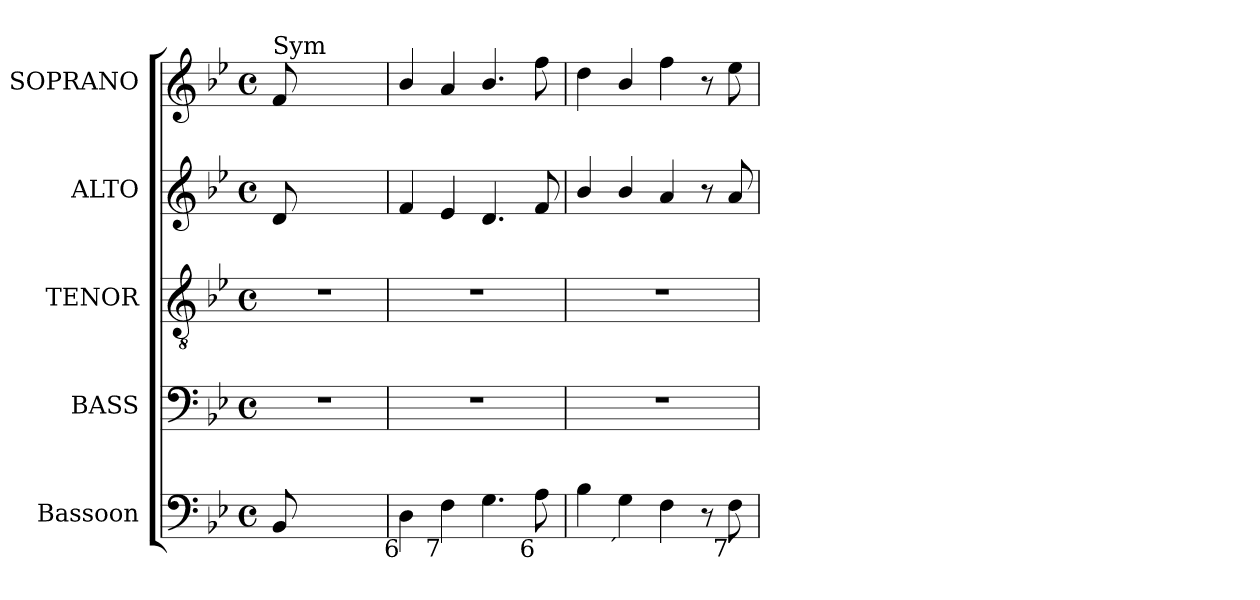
**kern	**kern	**kern	**kern	**kern
*part5	*part4	*part3	*part2	*part1
*staff5	*staff4	*staff3	*staff2	*staff1
*I"Bassoon	*I"BASS	*I"TENOR	*I"ALTO	*I"SOPRANO
*I'Bsn.	*I'B.	*I'T.	*I'A.	*I'S.
!!LO:PB:g=z
*clefF4	*clefF4	*clefGv2	*clefG2	*clefG2
*	*	*ITrd7c12	*	*
*k[b-e-]	*k[b-e-]	*k[b-e-]	*k[b-e-]	*k[b-e-]
*B-:	*B-:	*B-:	*B-:	*B-:
*M4/4	*M4/4	*M4/4	*M4/4	*M4/4
*met(c)	*met(c)	*met(c)	*met(c)	*met(c)
=	=	=	=	=
!	!	!	!	!LO:TX:a:t=Sym
!	!LO:N:vis=1	!LO:N:vis=1	!	!
8BB-i/	1r	1r	8di/	8fi/
2..ryy	.	.	2..ryy	2..ryy
=1	=1	=1	=1	=1
!LO:TX:b:rj:t=6	!	!	!	!
4Di\	1r	1r	4fi/	4b-i/
!LO:TX:b:rj:t=7	!	!	!	!
4Fi\	.	.	4e-i/	4ai/
4.Gi\	.	.	4.di/	4.b-i/
!LO:TX:b:rj:t=6	!	!	!	!
8Ai\	.	.	8fi/	8ffi\
=2	=2	=2	=2	=2
4B-i\	1r	1r	4b-i/	4ddi\
!LO:TX:b:rj:t=´	!	!	!	!
4Gi\	.	.	4b-i/	4b-i/
4Fi\	.	.	4ai/	4ffi\
8r	.	.	8r	8r
!LO:TX:b:rj:t=7	!	!	!	!
8Fi\	.	.	8ai/	8ee-i\
=	=	=	=	=
*-	*-	*-	*-	*-
